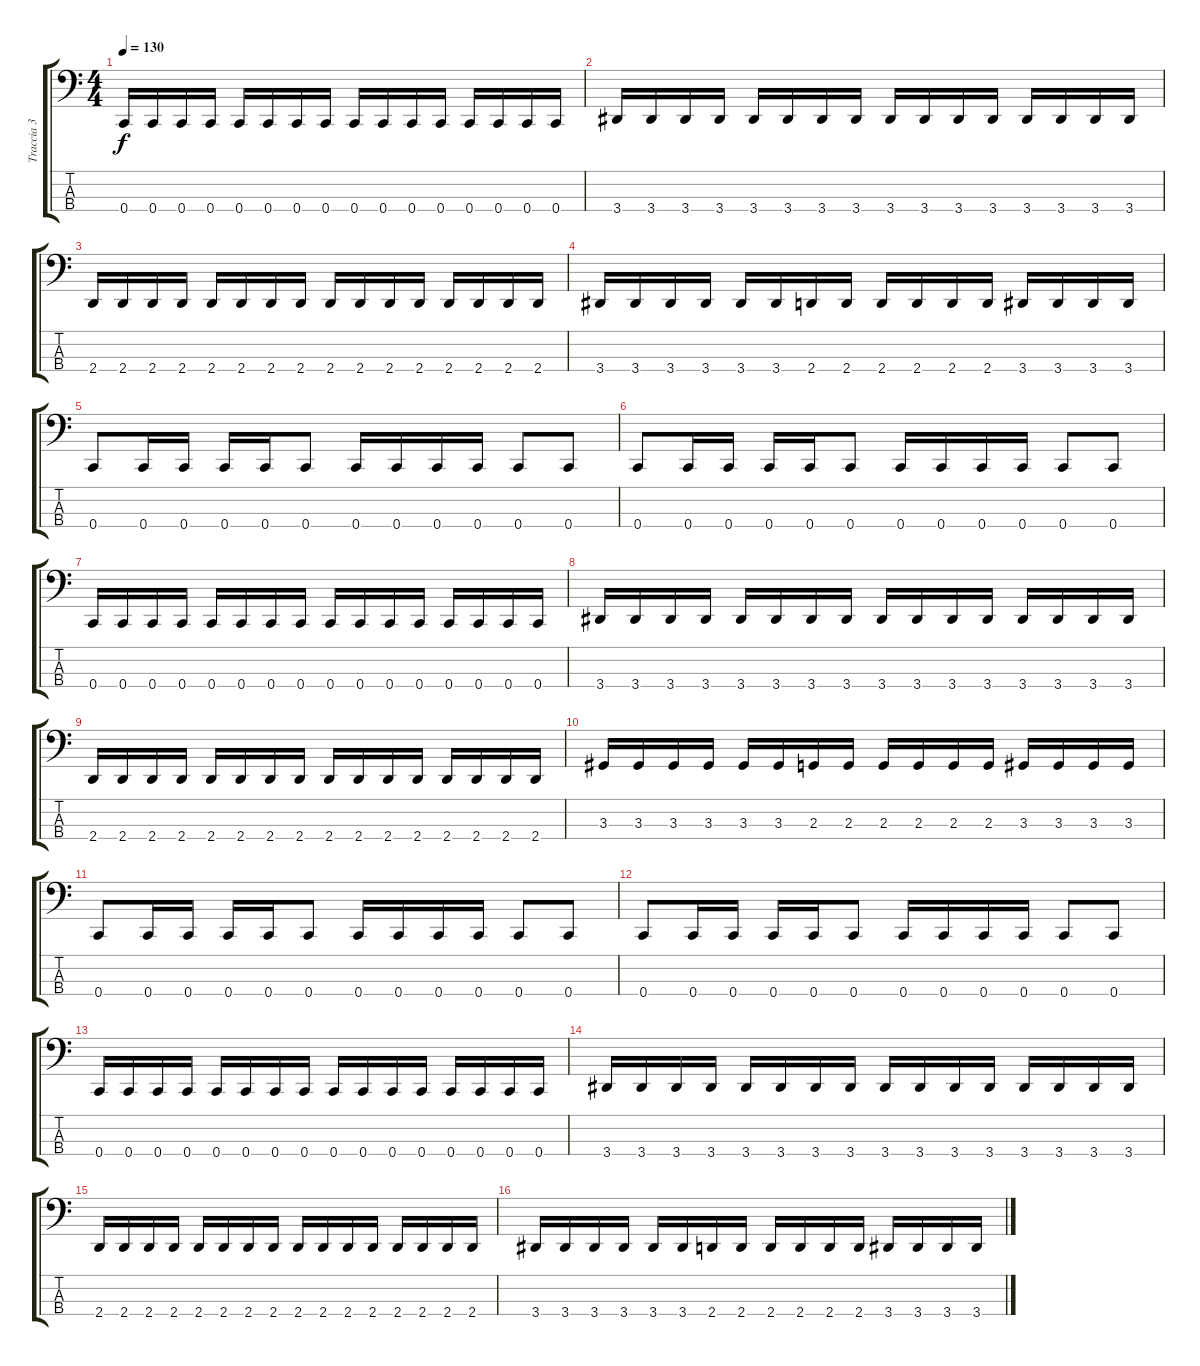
\track ("Traccia 3" "Traccia 3") {instrument electricbassfinger}
\staff {score tabs}
\tuning (Eb2 Bb1 F1 C1) {hide}
\ts (4 4)
\tempo 130
\clef f4
\ks c
0.4.16{dy f} 0.4.16 0.4.16 0.4.16 0.4.16 0.4.16 0.4.16 0.4.16 0.4.16 0.4.16 0.4.16 0.4.16 0.4.16 0.4.16 0.4.16 0.4.16 |
3.4.16 3.4.16 3.4.16 3.4.16 3.4.16 3.4.16 3.4.16 3.4.16 3.4.16 3.4.16 3.4.16 3.4.16 3.4.16 3.4.16 3.4.16 3.4.16 |
2.4.16 2.4.16 2.4.16 2.4.16 2.4.16 2.4.16 2.4.16 2.4.16 2.4.16 2.4.16 2.4.16 2.4.16 2.4.16 2.4.16 2.4.16 2.4.16 |
3.4.16 3.4.16 3.4.16 3.4.16 3.4.16 3.4.16 2.4.16 2.4.16 2.4.16 2.4.16 2.4.16 2.4.16 3.4.16 3.4.16 3.4.16 3.4.16 |
0.4.8 0.4.16 0.4.16 0.4.16 0.4.16 0.4.8 0.4.16 0.4.16 0.4.16 0.4.16 0.4.8 0.4.8 |
0.4.8 0.4.16 0.4.16 0.4.16 0.4.16 0.4.8 0.4.16 0.4.16 0.4.16 0.4.16 0.4.8 0.4.8 |
0.4.16 0.4.16 0.4.16 0.4.16 0.4.16 0.4.16 0.4.16 0.4.16 0.4.16 0.4.16 0.4.16 0.4.16 0.4.16 0.4.16 0.4.16 0.4.16 |
3.4.16 3.4.16 3.4.16 3.4.16 3.4.16 3.4.16 3.4.16 3.4.16 3.4.16 3.4.16 3.4.16 3.4.16 3.4.16 3.4.16 3.4.16 3.4.16 |
2.4.16 2.4.16 2.4.16 2.4.16 2.4.16 2.4.16 2.4.16 2.4.16 2.4.16 2.4.16 2.4.16 2.4.16 2.4.16 2.4.16 2.4.16 2.4.16 |
3.3.16 3.3.16 3.3.16 3.3.16 3.3.16 3.3.16 2.3.16 2.3.16 2.3.16 2.3.16 2.3.16 2.3.16 3.3.16 3.3.16 3.3.16 3.3.16 |
0.4.8 0.4.16 0.4.16 0.4.16 0.4.16 0.4.8 0.4.16 0.4.16 0.4.16 0.4.16 0.4.8 0.4.8 |
0.4.8 0.4.16 0.4.16 0.4.16 0.4.16 0.4.8 0.4.16 0.4.16 0.4.16 0.4.16 0.4.8 0.4.8 |
0.4.16 0.4.16 0.4.16 0.4.16 0.4.16 0.4.16 0.4.16 0.4.16 0.4.16 0.4.16 0.4.16 0.4.16 0.4.16 0.4.16 0.4.16 0.4.16 |
3.4.16 3.4.16 3.4.16 3.4.16 3.4.16 3.4.16 3.4.16 3.4.16 3.4.16 3.4.16 3.4.16 3.4.16 3.4.16 3.4.16 3.4.16 3.4.16 |
2.4.16 2.4.16 2.4.16 2.4.16 2.4.16 2.4.16 2.4.16 2.4.16 2.4.16 2.4.16 2.4.16 2.4.16 2.4.16 2.4.16 2.4.16 2.4.16 |
3.4.16 3.4.16 3.4.16 3.4.16 3.4.16 3.4.16 2.4.16 2.4.16 2.4.16 2.4.16 2.4.16 2.4.16 3.4.16 3.4.16 3.4.16 3.4.16
